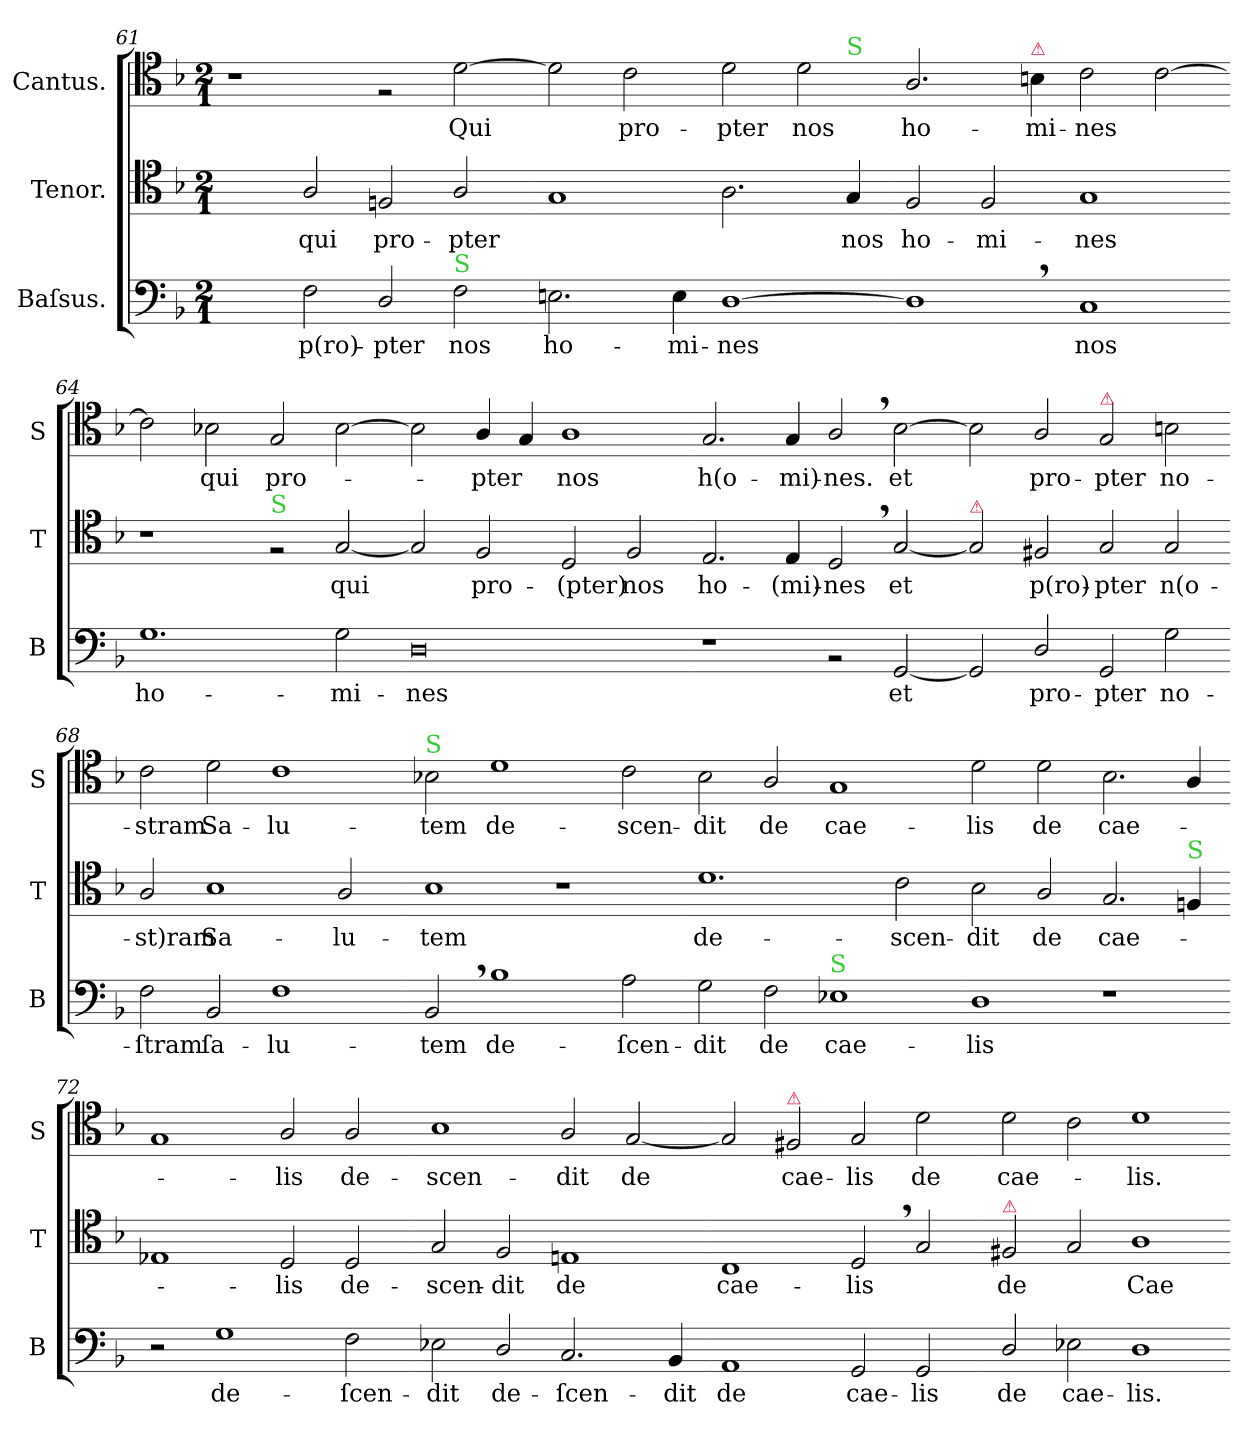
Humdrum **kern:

**kern	**text	**kern	**text	**kern	**text
*part3	*part3	*part2	*part2	*part1	*part1
*staff3	*staff3	*staff2	*staff2	*staff1	*staff1
*I"Baſsus.	*	*I"Tenor.	*	*I"Cantus.	*
*I'B	*	*I'T	*	*I'S	*
*clefF4	*	*clefC4	*	*clefC4	*
*k[b-]	*	*k[b-]	*	*k[b-]	*
*M2/1	*	*M2/1	*	*M2/1	*
=61	=61	=61	=61	=61	=61
2ryy	.	2ryy	.	1r	.
2F\	p(ro)-	2A/	qui	.	.
2D/	-pter	2Fn/	pro-	2rF	.
!LO:TX:a:color=limegreen:t=S	!	!	!	!	!
2F\	nos	2A/	-pter	[2d\	Qui
=62-	=62-	=62-	=62-	=62-	=62-
*	*	*	*	*^	*
2.En\	ho-	1G	.	2d\]	1..ryy	.
.	.	.	.	2c\	.	pro-
4E\	-mi-	.	.	.	.	.
[1D	-nes	2.A\	.	2d\	.	-pter
.	.	.	.	2d\	.	nos
!	!	!	!	!	!LO:TX:a:color=limegreen:t=S	!
.	.	4G/	nos	.	4ryy	.
*	*	*	*	*v	*v	*
=63-	=63-	=63-	=63-	=63-	=63-
1D,<]	.	2F/	ho-	2.A/	ho-
.	.	2F/	-mi-	.	.
!	!	!	!	!LO:TX:a:color=crimson:t=⚠	!
.	.	.	.	4Bn\	-mi-
1C	nos	1G	-nes	2c\	-nes
.	.	.	.	[2c\	.
=64-	=64-	=64-	=64-	=64-	=64-
1.G	ho-	1r	.	2c\]	.
.	.	.	.	2B-X\	qui
!	!	!LO:TX:a:color=limegreen:t=S	!	!	!
.	.	2rF	.	2G/	pro-
2G\	-mi-	[2G/	qui	[2B-\	.
=65-	=65-	=65-	=65-	=65-	=65-
0D	-nes	2G/]	.	2B-\]	.
.	.	2F/	pro-	4A/	-pter
.	.	.	.	4G/	.
.	.	2D/	-(pter)	1A	nos
.	.	2F/	nos	.	.
=66-	=66-	=66-	=66-	=66-	=66-
1r	.	2.E/	ho-	2.G/	h(o-
.	.	4E/	-(mi)-	4G/	-mi)-
2rBB	.	2D,</	-nes	2A,</	-nes.
[2GG/	et	[2G/	et	[2B-\	et
=67-	=67-	=67-	=67-	=67-	=67-
!	!	!LO:TX:a:color=crimson:t=⚠	!	!	!
2GG/]	.	2G/]	.	2B-\]	.
2D/	pro-	2F#X/	p(ro)-	2A/	pro-
!	!	!	!	!LO:TX:a:color=crimson:t=⚠	!
2GG/	-pter	2G/	-pter	2G/	-pter
2G\	no-	2G/	n(o-	2Bn\	no-
=68-	=68-	=68-	=68-	=68-	=68-
2F\	-ſtram	2A/	-st)ram	2c\	-stram
2BB-/	ſa-	1B-	Sa-	2d\	Sa-
1F	-lu-	.	.	1c	-lu-
.	.	2A/	-lu-	.	.
=69-	=69-	=69-	=69-	=69-	=69-
!	!	!	!	!LO:TX:a:color=limegreen:t=S	!
2BB-,</	-tem	1B-	-tem	2B-X\	-tem
1B-	de-	.	.	1d	de-
.	.	1r	.	.	.
2A\	-ſcen-	.	.	2c\	-scen-
=70-	=70-	=70-	=70-	=70-	=70-
2G\	-dit	1.d	de-	2B-\	-dit
2F\	de	.	.	2A/	de
!LO:TX:a:color=limegreen:t=S	!	!	!	!	!
1E-X	cae-	.	.	1G	cae-
.	.	2c\	-scen-	.	.
=71-	=71-	=71-	=71-	=71-	=71-
1D	-lis	2B-\	-dit	2d\	-lis
.	.	2A/	de	2d\	de
1r	.	2.G/	cae-	2.B-\	cae-
!	!	!LO:TX:a:color=limegreen:t=S	!	!	!
.	.	4Fn/	.	4A/	.
=72-	=72-	=72-	=72-	=72-	=72-
2r	.	1E-X	.	1G	.
1G	de-	.	.	.	.
.	.	2D/	-lis	2A/	-lis
!	!	!	!LO:LY:i	!	!
2F\	-ſcen-	2D/	de-	2A/	de-
=73-	=73-	=73-	=73-	=73-	=73-
!	!	!	!LO:LY:i	!	!
2E-X\	-dit	2G/	-scen-	1B-	-scen-
!	!LO:LY:i	!	!LO:LY:i	!	!
2D/	de-	2F/	-dit	.	.
!	!LO:LY:i	!	!LO:LY:i	!	!
2.C/	-ſcen-	1En	de	2A/	-dit
.	.	.	.	[2G/	de
!	!LO:LY:i	!	!	!	!
4BB-/	-dit	.	.	.	.
=74-	=74-	=74-	=74-	=74-	=74-
!	!LO:LY:i	!	!LO:LY:i	!	!
1AA	de	1C	cae-	2G/]	.
!	!	!	!	!LO:TX:a:color=crimson:t=⚠	!
.	.	.	.	2F#X/	cae-
!	!LO:LY:i	!	!LO:LY:i	!	!
2GG/	cae-	2D,</	-lis	2G/	-lis
!	!LO:LY:i	!	!	!	!
2GG/	-lis	2G/	.	2d\	de
=75-	=75-	=75-	=75-	=75-	=75-
!	!	!LO:TX:a:color=crimson:t=⚠	!	!	!
2D/	de	2F#X/	de	2d\	cae-
2E-X\	cae-	2G/	.	2c\	.
1D	-lis.	1A	Cae-	1d	-lis.
=-	=-	=-	=-	=-	=-
*-	*-	*-	*-	*-	*-
